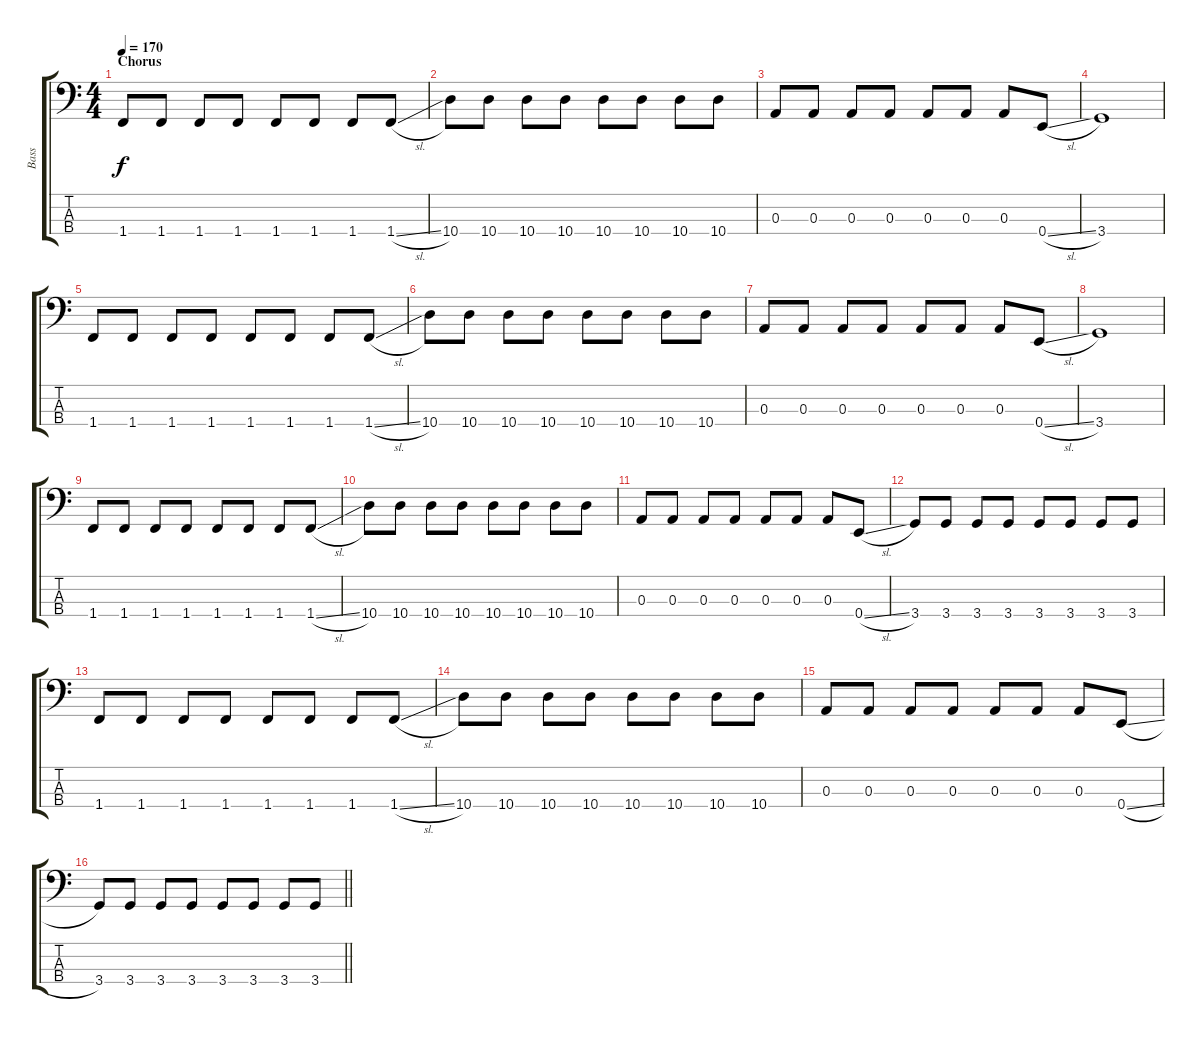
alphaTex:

\track ("Bass" "Bass") {instrument electricbasspick}
\staff {score tabs}
\tuning (G2 D2 A1 E1) {hide}
\ts (4 4)
\section ("" "Chorus")
\tempo 170
\clef f4
\ks c
1.4.8{dy f} 1.4.8 1.4.8 1.4.8 1.4.8 1.4.8 1.4.8 1.4{sl}.8 |
10.4.8 10.4.8 10.4.8 10.4.8 10.4.8 10.4.8 10.4.8 10.4.8 |
0.3.8 0.3.8 0.3.8 0.3.8 0.3.8 0.3.8 0.3.8 0.4{sl}.8 |
3.4.1 |
1.4.8 1.4.8 1.4.8 1.4.8 1.4.8 1.4.8 1.4.8 1.4{sl}.8 |
10.4.8 10.4.8 10.4.8 10.4.8 10.4.8 10.4.8 10.4.8 10.4.8 |
0.3.8 0.3.8 0.3.8 0.3.8 0.3.8 0.3.8 0.3.8 0.4{sl}.8 |
3.4.1 |
1.4.8 1.4.8 1.4.8 1.4.8 1.4.8 1.4.8 1.4.8 1.4{sl}.8 |
10.4.8 10.4.8 10.4.8 10.4.8 10.4.8 10.4.8 10.4.8 10.4.8 |
0.3.8 0.3.8 0.3.8 0.3.8 0.3.8 0.3.8 0.3.8 0.4{sl}.8 |
3.4.8 3.4.8 3.4.8 3.4.8 3.4.8 3.4.8 3.4.8 3.4.8 |
1.4.8 1.4.8 1.4.8 1.4.8 1.4.8 1.4.8 1.4.8 1.4{sl}.8 |
10.4.8 10.4.8 10.4.8 10.4.8 10.4.8 10.4.8 10.4.8 10.4.8 |
0.3.8 0.3.8 0.3.8 0.3.8 0.3.8 0.3.8 0.3.8 0.4{sl}.8 |
\barLineRight lightlight
3.4.8 3.4.8 3.4.8 3.4.8 3.4.8 3.4.8 3.4.8 3.4.8
